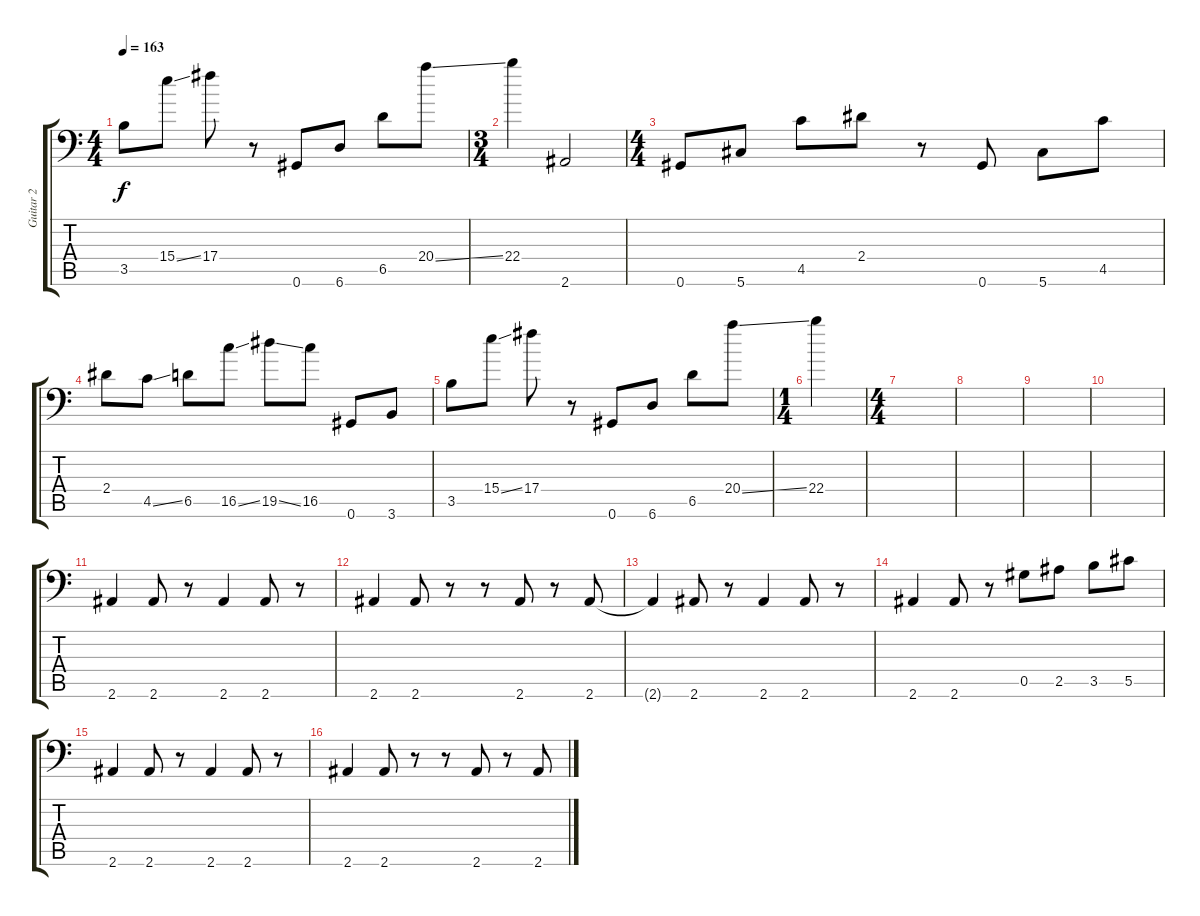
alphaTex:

\track ("Guitar 2" "Guitar 2") {instrument overdrivenguitar}
\staff {score tabs}
\tuning (Eb4 Bb3 Gb3 Db3 Ab2 Ab1) {hide}
\ts (4 4)
\tempo 163
\clef f4
\ks c
3.5.8{dy f} 15.4{ss}.8 17.4.8 r.8 0.6.8 6.6.8 6.5.8 20.4{ss}.8 |
\ts (3 4)
22.4.4 2.6.2 |
\ts (4 4)
0.6.8 5.6.8 4.5.8 2.4.8 r.8 0.6.8 5.6.8 4.5.8 |
2.4.8 4.5{ss}.8 6.5.8 16.5{ss}.8 19.5{ss}.8 16.5.8 0.6.8 3.6.8 |
3.5.8 15.4{ss}.8 17.4.8 r.8 0.6.8 6.6.8 6.5.8 20.4{ss}.8 |
\ts (1 4)
22.4.4 |
\ts (4 4)
|
|
|
|
2.6.4 2.6.8 r.8 2.6.4 2.6.8 r.8 |
2.6.4 2.6.8 r.8 r.8 2.6.8 r.8 2.6.8 |
2.6{t}.4 2.6.8 r.8 2.6.4 2.6.8 r.8 |
2.6.4 2.6.8 r.8 0.5.8 2.5.8 3.5.8 5.5.8 |
2.6.4 2.6.8 r.8 2.6.4 2.6.8 r.8 |
2.6.4 2.6.8 r.8 r.8 2.6.8 r.8 2.6.8
